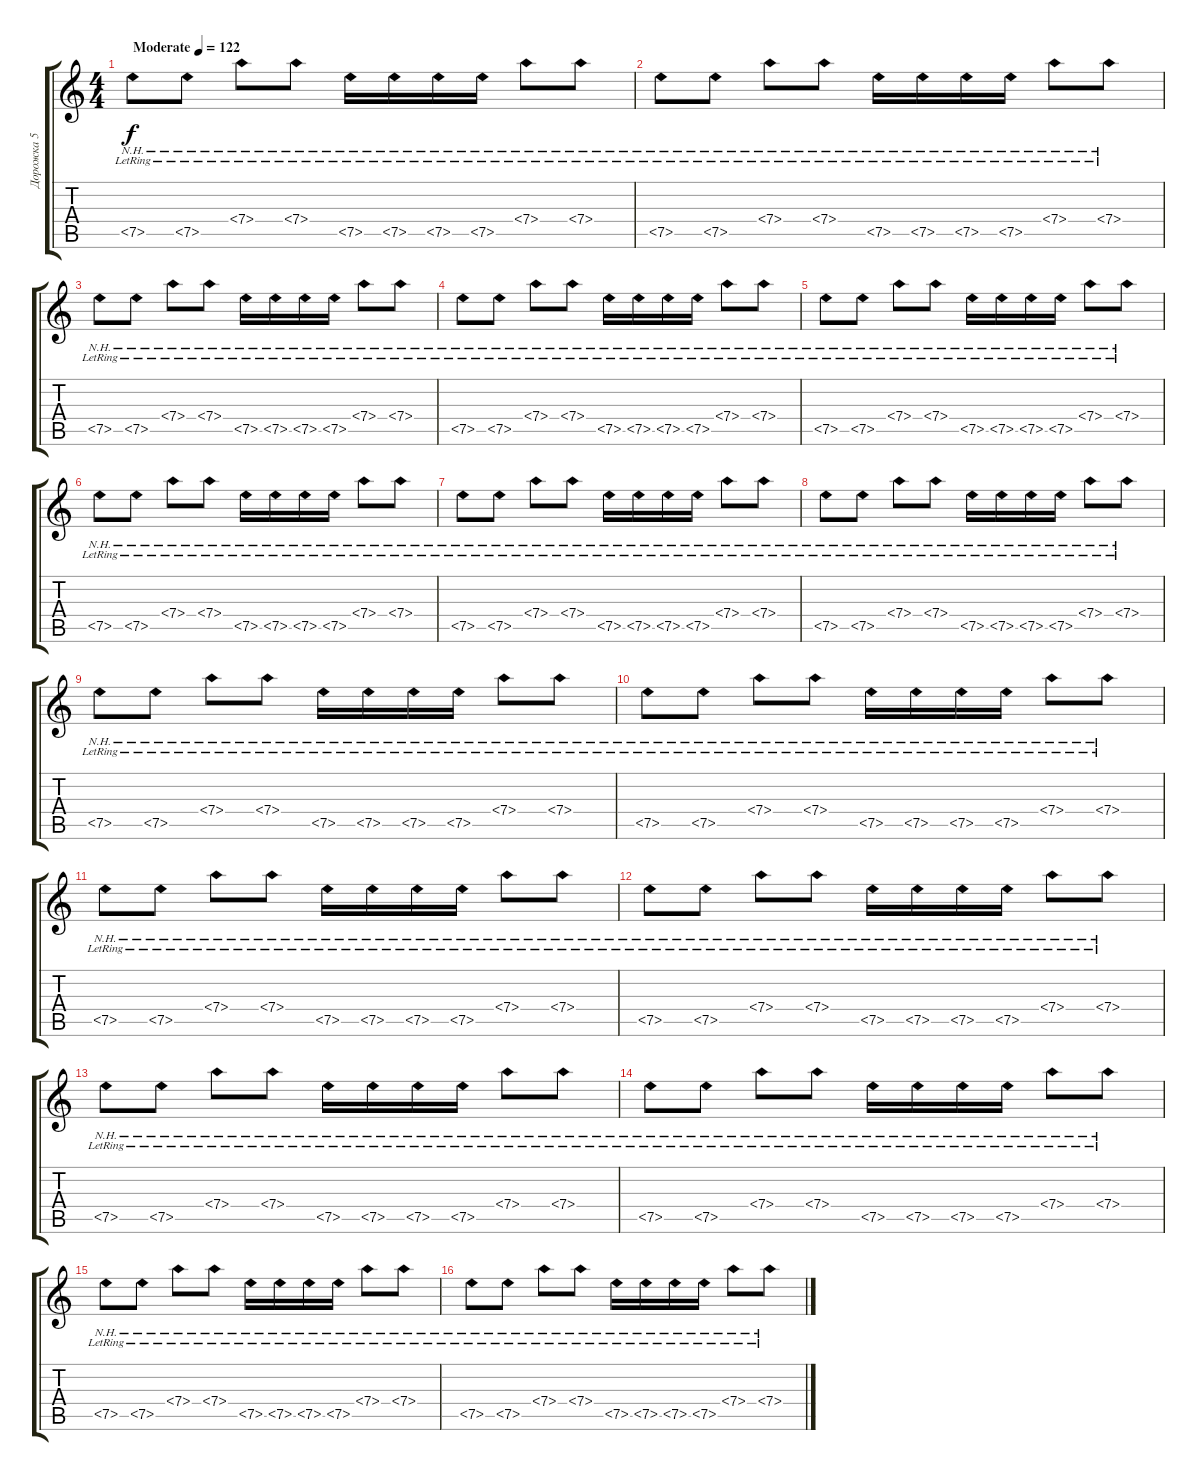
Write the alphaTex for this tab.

\track ("Дорожка 5" "Дорожка 5") {instrument acousticguitarsteel}
\staff {score tabs}
\tuning (E4 B3 G3 D3 A2 E2) {hide}
\ts (4 4)
\tempo (122 "Moderate")
\clef g2
\ks c
7.5{nh lr}.8{dy f instrument acousticguitarsteel} 7.5{nh lr}.8 7.4{nh lr}.8 7.4{nh lr}.8 7.5{nh lr}.16 7.5{nh lr}.16 7.5{nh lr}.16 7.5{nh lr}.16 7.4{nh lr}.8 7.4{nh lr}.8 |
7.5{nh lr}.8 7.5{nh lr}.8 7.4{nh lr}.8 7.4{nh lr}.8 7.5{nh lr}.16 7.5{nh lr}.16 7.5{nh lr}.16 7.5{nh lr}.16 7.4{nh lr}.8 7.4{nh lr}.8 |
7.5{nh lr}.8 7.5{nh lr}.8 7.4{nh lr}.8 7.4{nh lr}.8 7.5{nh lr}.16 7.5{nh lr}.16 7.5{nh lr}.16 7.5{nh lr}.16 7.4{nh lr}.8 7.4{nh lr}.8 |
7.5{nh lr}.8 7.5{nh lr}.8 7.4{nh lr}.8 7.4{nh lr}.8 7.5{nh lr}.16 7.5{nh lr}.16 7.5{nh lr}.16 7.5{nh lr}.16 7.4{nh lr}.8 7.4{nh lr}.8 |
7.5{nh lr}.8 7.5{nh lr}.8 7.4{nh lr}.8 7.4{nh lr}.8 7.5{nh lr}.16 7.5{nh lr}.16 7.5{nh lr}.16 7.5{nh lr}.16 7.4{nh lr}.8 7.4{nh lr}.8 |
7.5{nh lr}.8 7.5{nh lr}.8 7.4{nh lr}.8 7.4{nh lr}.8 7.5{nh lr}.16 7.5{nh lr}.16 7.5{nh lr}.16 7.5{nh lr}.16 7.4{nh lr}.8 7.4{nh lr}.8 |
7.5{nh lr}.8 7.5{nh lr}.8 7.4{nh lr}.8 7.4{nh lr}.8 7.5{nh lr}.16 7.5{nh lr}.16 7.5{nh lr}.16 7.5{nh lr}.16 7.4{nh lr}.8 7.4{nh lr}.8 |
7.5{nh lr}.8 7.5{nh lr}.8 7.4{nh lr}.8 7.4{nh lr}.8 7.5{nh lr}.16 7.5{nh lr}.16 7.5{nh lr}.16 7.5{nh lr}.16 7.4{nh lr}.8 7.4{nh lr}.8 |
7.5{nh lr}.8 7.5{nh lr}.8 7.4{nh lr}.8 7.4{nh lr}.8 7.5{nh lr}.16 7.5{nh lr}.16 7.5{nh lr}.16 7.5{nh lr}.16 7.4{nh lr}.8 7.4{nh lr}.8 |
7.5{nh lr}.8 7.5{nh lr}.8 7.4{nh lr}.8 7.4{nh lr}.8 7.5{nh lr}.16 7.5{nh lr}.16 7.5{nh lr}.16 7.5{nh lr}.16 7.4{nh lr}.8 7.4{nh lr}.8 |
7.5{nh lr}.8 7.5{nh lr}.8 7.4{nh lr}.8 7.4{nh lr}.8 7.5{nh lr}.16 7.5{nh lr}.16 7.5{nh lr}.16 7.5{nh lr}.16 7.4{nh lr}.8 7.4{nh lr}.8 |
7.5{nh lr}.8 7.5{nh lr}.8 7.4{nh lr}.8 7.4{nh lr}.8 7.5{nh lr}.16 7.5{nh lr}.16 7.5{nh lr}.16 7.5{nh lr}.16 7.4{nh lr}.8 7.4{nh lr}.8 |
7.5{nh lr}.8 7.5{nh lr}.8 7.4{nh lr}.8 7.4{nh lr}.8 7.5{nh lr}.16 7.5{nh lr}.16 7.5{nh lr}.16 7.5{nh lr}.16 7.4{nh lr}.8 7.4{nh lr}.8 |
7.5{nh lr}.8 7.5{nh lr}.8 7.4{nh lr}.8 7.4{nh lr}.8 7.5{nh lr}.16 7.5{nh lr}.16 7.5{nh lr}.16 7.5{nh lr}.16 7.4{nh lr}.8 7.4{nh lr}.8 |
7.5{nh lr}.8 7.5{nh lr}.8 7.4{nh lr}.8 7.4{nh lr}.8 7.5{nh lr}.16 7.5{nh lr}.16 7.5{nh lr}.16 7.5{nh lr}.16 7.4{nh lr}.8 7.4{nh lr}.8 |
7.5{nh lr}.8 7.5{nh lr}.8 7.4{nh lr}.8 7.4{nh lr}.8 7.5{nh lr}.16 7.5{nh lr}.16 7.5{nh lr}.16 7.5{nh lr}.16 7.4{nh lr}.8 7.4{nh lr}.8
